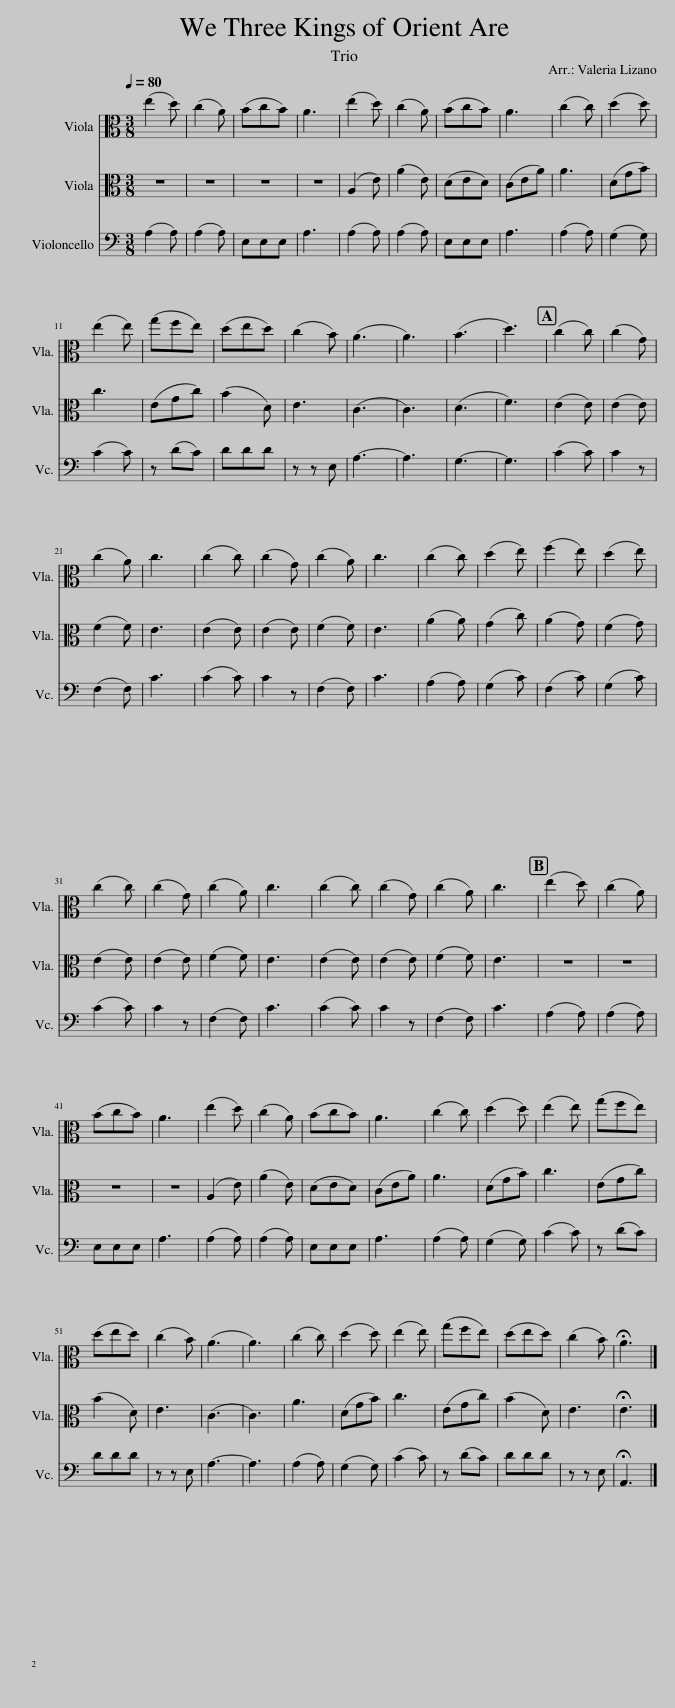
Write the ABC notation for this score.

X:1
%%score 1 2 3
L:1/8
Q:1/4=80
M:3/8
I:linebreak $
K:C
V:1 alto
V:2 alto
V:3 bass
V:1
 (e2 d) | (c2 A) | (BcB) | A3 | (e2 d) | %5
 (c2 A) | (BcB) | A3 | (c2 c) | (d2 d) |$ %10
 (e2 e) | (gfe) | (ded) | (c2 B) | (A3 | %15
 A3) | (B3 | d3) | (c2 c) | (c2 G) |$ %20
 (c2 A) | c3 | (c2 c) | (c2 G) | (c2 A) | %25
 c3 | (c2 c) | (d2 e) | (f2 e) | (d2 e) |$ %30
 (c2 c) | (c2 G) | (c2 A) | c3 | (c2 c) | %35
 (c2 G) | (c2 A) | c3 | (e2 d) | (c2 A) |$ %40
 (BcB) | A3 | (e2 d) | (c2 A) | (BcB) | %45
 A3 | (c2 c) | (d2 d) | (e2 e) | (gfe) |$ %50
 (ded) | (c2 B) | (A3 | A3) | (c2 c) | %55
 (d2 d) | (e2 e) | (gfe) | (ded) | (c2 B) | %60
 !fermata!A3 |] %61
V:2
 z3 | z3 | z3 | z3 | (A,2 E) | %5
 (A2 E) | (DED) | (CEA) | A3 | (DGB) |$ %10
 c3 | (EGc) | (B2 D) | E3 | (C3 | %15
 C3) | (D3 | F3) | (E2 E) | (E2 E) |$ %20
 (F2 F) | E3 | (E2 E) | (E2 E) | (F2 F) | %25
 E3 | (A2 A) | (G2 c) | (A2 G) | (F2 G) |$ %30
 (E2 E) | (E2 E) | (F2 F) | E3 | (E2 E) | %35
 (E2 E) | (F2 F) | E3 | z3 | z3 |$ %40
 z3 | z3 | (A,2 E) | (A2 E) | (DED) | %45
 (CEA) | A3 | (DGB) | c3 | (EGc) |$ %50
 (B2 D) | E3 | (C3 | C3) | A3 | %55
 (DGB) | c3 | (EGc) | (B2 D) | E3 | %60
 !fermata!E3 |] %61
V:3
 (A,2 A,) | (A,2 A,) | E,E,E, | A,3 | (A,2 A,) | %5
 (A,2 A,) | E,E,E, | A,3 | (A,2 A,) | (G,2 G,) |$ %10
 (C2 C) | z (DC) | DDD | z z E, | A,3- | %15
 A,3 | G,3- | G,3 | (C2 C) | C2 z |$ %20
 (F,2 F,) | C3 | (C2 C) | C2 z | (F,2 F,) | %25
 C3 | (A,2 A,) | (G,2 C) | (F,2 C) | (G,2 C) |$ %30
 (C2 C) | C2 z | (F,2 F,) | C3 | (C2 C) | %35
 C2 z | (F,2 F,) | C3 | (A,2 A,) | (A,2 A,) |$ %40
 E,E,E, | A,3 | (A,2 A,) | (A,2 A,) | E,E,E, | %45
 A,3 | (A,2 A,) | (G,2 G,) | (C2 C) | z (DC) |$ %50
 DDD | z z E, | A,3- | A,3 | (A,2 A,) | %55
 (G,2 G,) | (C2 C) | z (DC) | DDD | z z E, | %60
 !fermata!A,,3 |] %61
